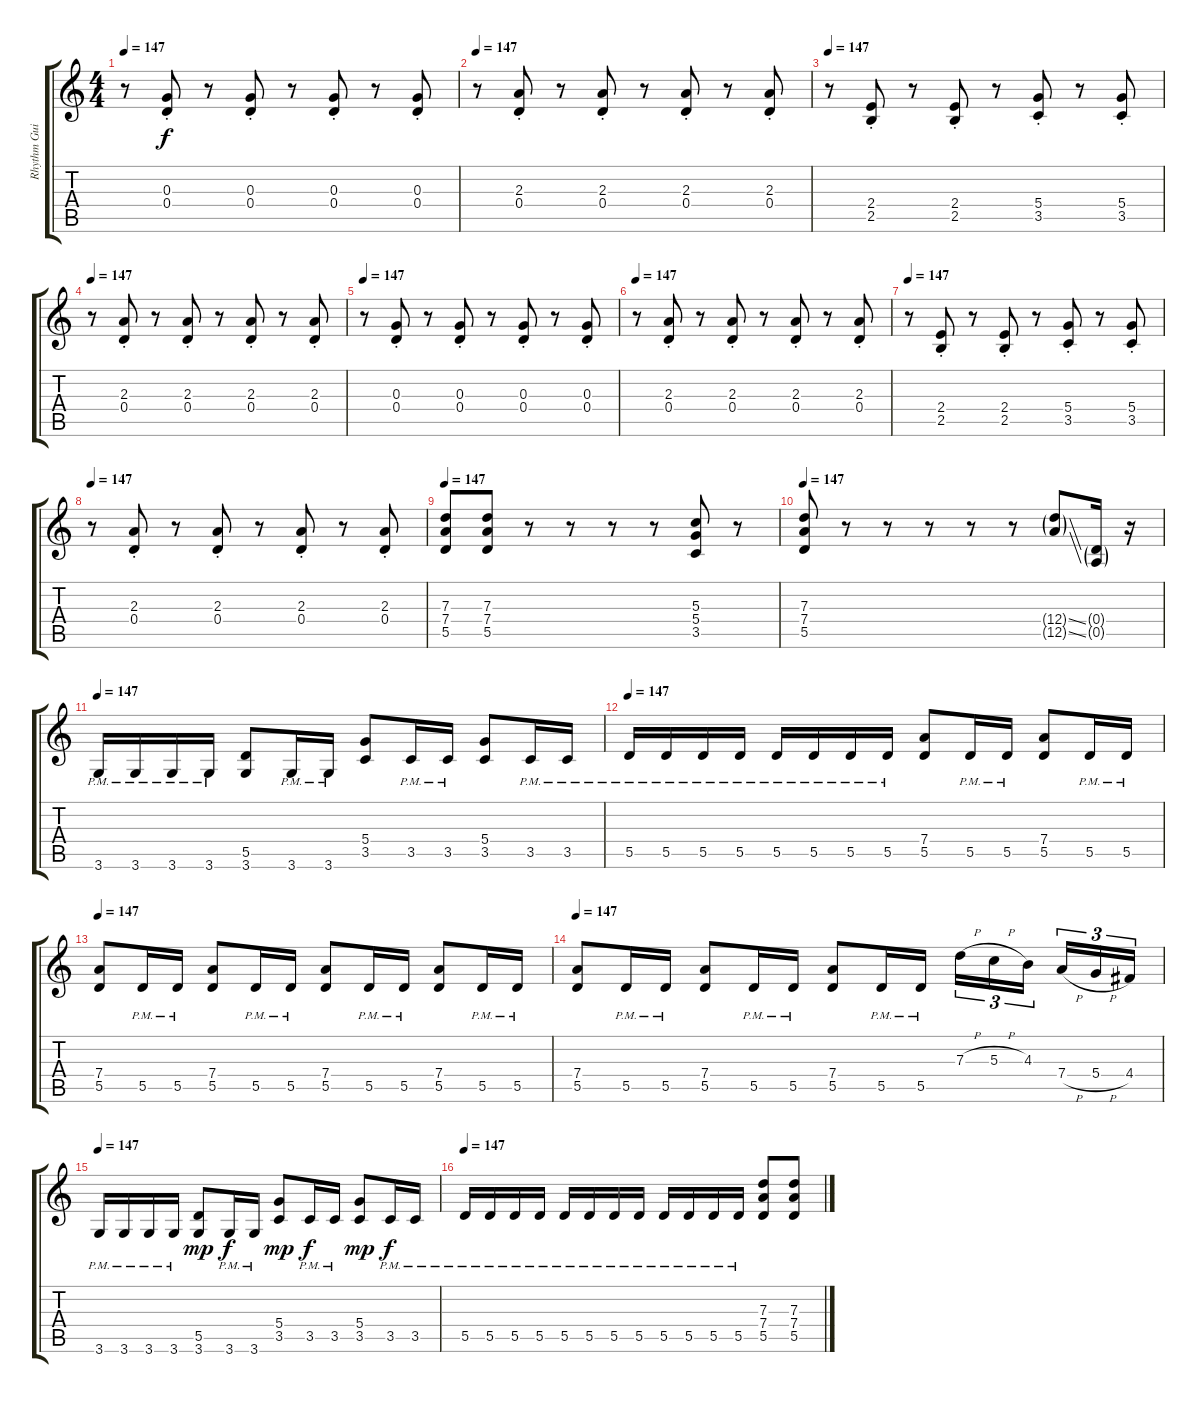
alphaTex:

\track ("Rhythm Guitar" "Rhythm Gui") {instrument distortionguitar}
\staff {score tabs}
\tuning (E4 B3 G3 D3 A2 E2) {hide}
\ts (4 4)
\tempo 147
\clef g2
\ks c
r.8{dy f} (0.3{st} 0.4{st}).8 r.8 (0.3{st} 0.4{st}).8 r.8 (0.3{st} 0.4{st}).8 r.8 (0.3{st} 0.4{st}).8 |
\tempo 147
r.8 (2.3{st} 0.4{st}).8 r.8 (2.3{st} 0.4{st}).8 r.8 (2.3{st} 0.4{st}).8 r.8 (2.3{st} 0.4{st}).8 |
\tempo 147
r.8 (2.4{st} 2.5{st}).8 r.8 (2.4{st} 2.5{st}).8 r.8 (5.4{st} 3.5{st}).8 r.8 (5.4{st} 3.5{st}).8 |
\tempo 147
r.8 (2.3{st} 0.4{st}).8 r.8 (2.3{st} 0.4{st}).8 r.8 (2.3{st} 0.4{st}).8 r.8 (2.3{st} 0.4{st}).8 |
\tempo 147
r.8 (0.3{st} 0.4{st}).8 r.8 (0.3{st} 0.4{st}).8 r.8 (0.3{st} 0.4{st}).8 r.8 (0.3{st} 0.4{st}).8 |
\tempo 147
r.8 (2.3{st} 0.4{st}).8 r.8 (2.3{st} 0.4{st}).8 r.8 (2.3{st} 0.4{st}).8 r.8 (2.3{st} 0.4{st}).8 |
\tempo 147
r.8 (2.4{st} 2.5{st}).8 r.8 (2.4{st} 2.5{st}).8 r.8 (5.4{st} 3.5{st}).8 r.8 (5.4{st} 3.5{st}).8 |
\tempo 147
r.8 (2.3{st} 0.4{st}).8 r.8 (2.3{st} 0.4{st}).8 r.8 (2.3{st} 0.4{st}).8 r.8 (2.3{st} 0.4{st}).8 |
\tempo 147
(7.3 7.4 5.5).8 (7.3 7.4 5.5).8 r.8 r.8 r.8 r.8 (5.3 5.4 3.5).8 r.8 |
\tempo 147
(7.3 7.4 5.5).8 r.8 r.8 r.8 r.8 r.8 (12.4{ss g} 12.5{ss g}).8 (0.4{g} 0.5{g}).16 r.16 |
\tempo 147
3.6{pm}.16 3.6{pm}.16 3.6{pm}.16 3.6{pm}.16 (5.5 3.6).8 3.6{pm}.16 3.6{pm}.16 (5.4 3.5).8 3.5{pm}.16 3.5{pm}.16 (5.4 3.5).8 3.5{pm}.16 3.5{pm}.16 |
\tempo 147
5.5{pm}.16 5.5{pm}.16 5.5{pm}.16 5.5{pm}.16 5.5{pm}.16 5.5{pm}.16 5.5{pm}.16 5.5{pm}.16 (7.4 5.5).8 5.5{pm}.16 5.5{pm}.16 (7.4 5.5).8 5.5{pm}.16 5.5{pm}.16 |
\tempo 147
(7.4 5.5).8 5.5{pm}.16 5.5{pm}.16 (7.4 5.5).8 5.5{pm}.16 5.5{pm}.16 (7.4 5.5).8 5.5{pm}.16 5.5{pm}.16 (7.4 5.5).8 5.5{pm}.16 5.5{pm}.16 |
\tempo 147
(7.4 5.5).8 5.5{pm}.16 5.5{pm}.16 (7.4 5.5).8 5.5{pm}.16 5.5{pm}.16 (7.4 5.5).8 5.5{pm}.16 5.5{pm}.16 7.3{h}.16{tu (3 2)} 5.3{h}.16{tu (3 2)} 4.3.16{tu (3 2)} 7.4{h}.16{tu (3 2)} 5.4{h}.16{tu (3 2)} 4.4.16{tu (3 2)} |
\tempo 147
3.6{pm}.16 3.6{pm}.16 3.6{pm}.16 3.6{pm}.16 (5.5 3.6).8{dy mp} 3.6{pm}.16{dy f} 3.6{pm}.16 (5.4 3.5).8{dy mp} 3.5{pm}.16{dy f} 3.5{pm}.16 (5.4 3.5).8{dy mp} 3.5{pm}.16{dy f} 3.5{pm}.16 |
\tempo 147
5.5{pm}.16 5.5{pm}.16 5.5{pm}.16 5.5{pm}.16 5.5{pm}.16 5.5{pm}.16 5.5{pm}.16 5.5{pm}.16 5.5{pm}.16 5.5{pm}.16 5.5{pm}.16 5.5{pm}.16 (7.3 7.4 5.5).8 (7.3 7.4 5.5).8
